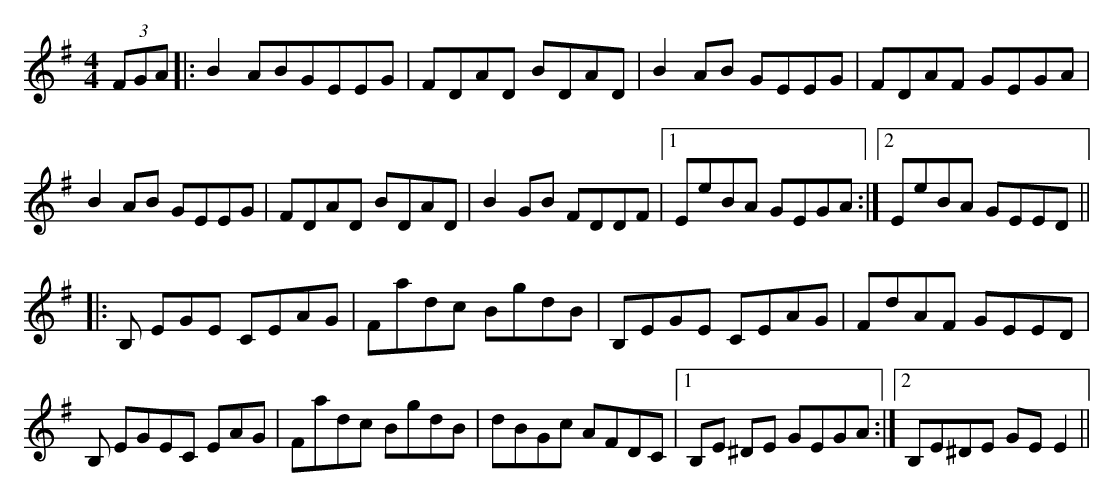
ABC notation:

X:1
M:4/4
K:Emin
(3FGA|:B2 ABGEEG|FDAD BDAD|B2AB GEEG|FDAF GEGA|
B2 AB GEEG|FDAD BDAD|B2GB FDDF|1 EeBA GEGA:|2 EeBA GEED||
|:B, EGE CEAG|Fadc BgdB|B,EGE CEAG|FdAF GEED|
B, EGEC EAG|Fadc BgdB|dBGc AFDC|1 B,E ^DE GEGA:|2 B,E^DE GEE2||
